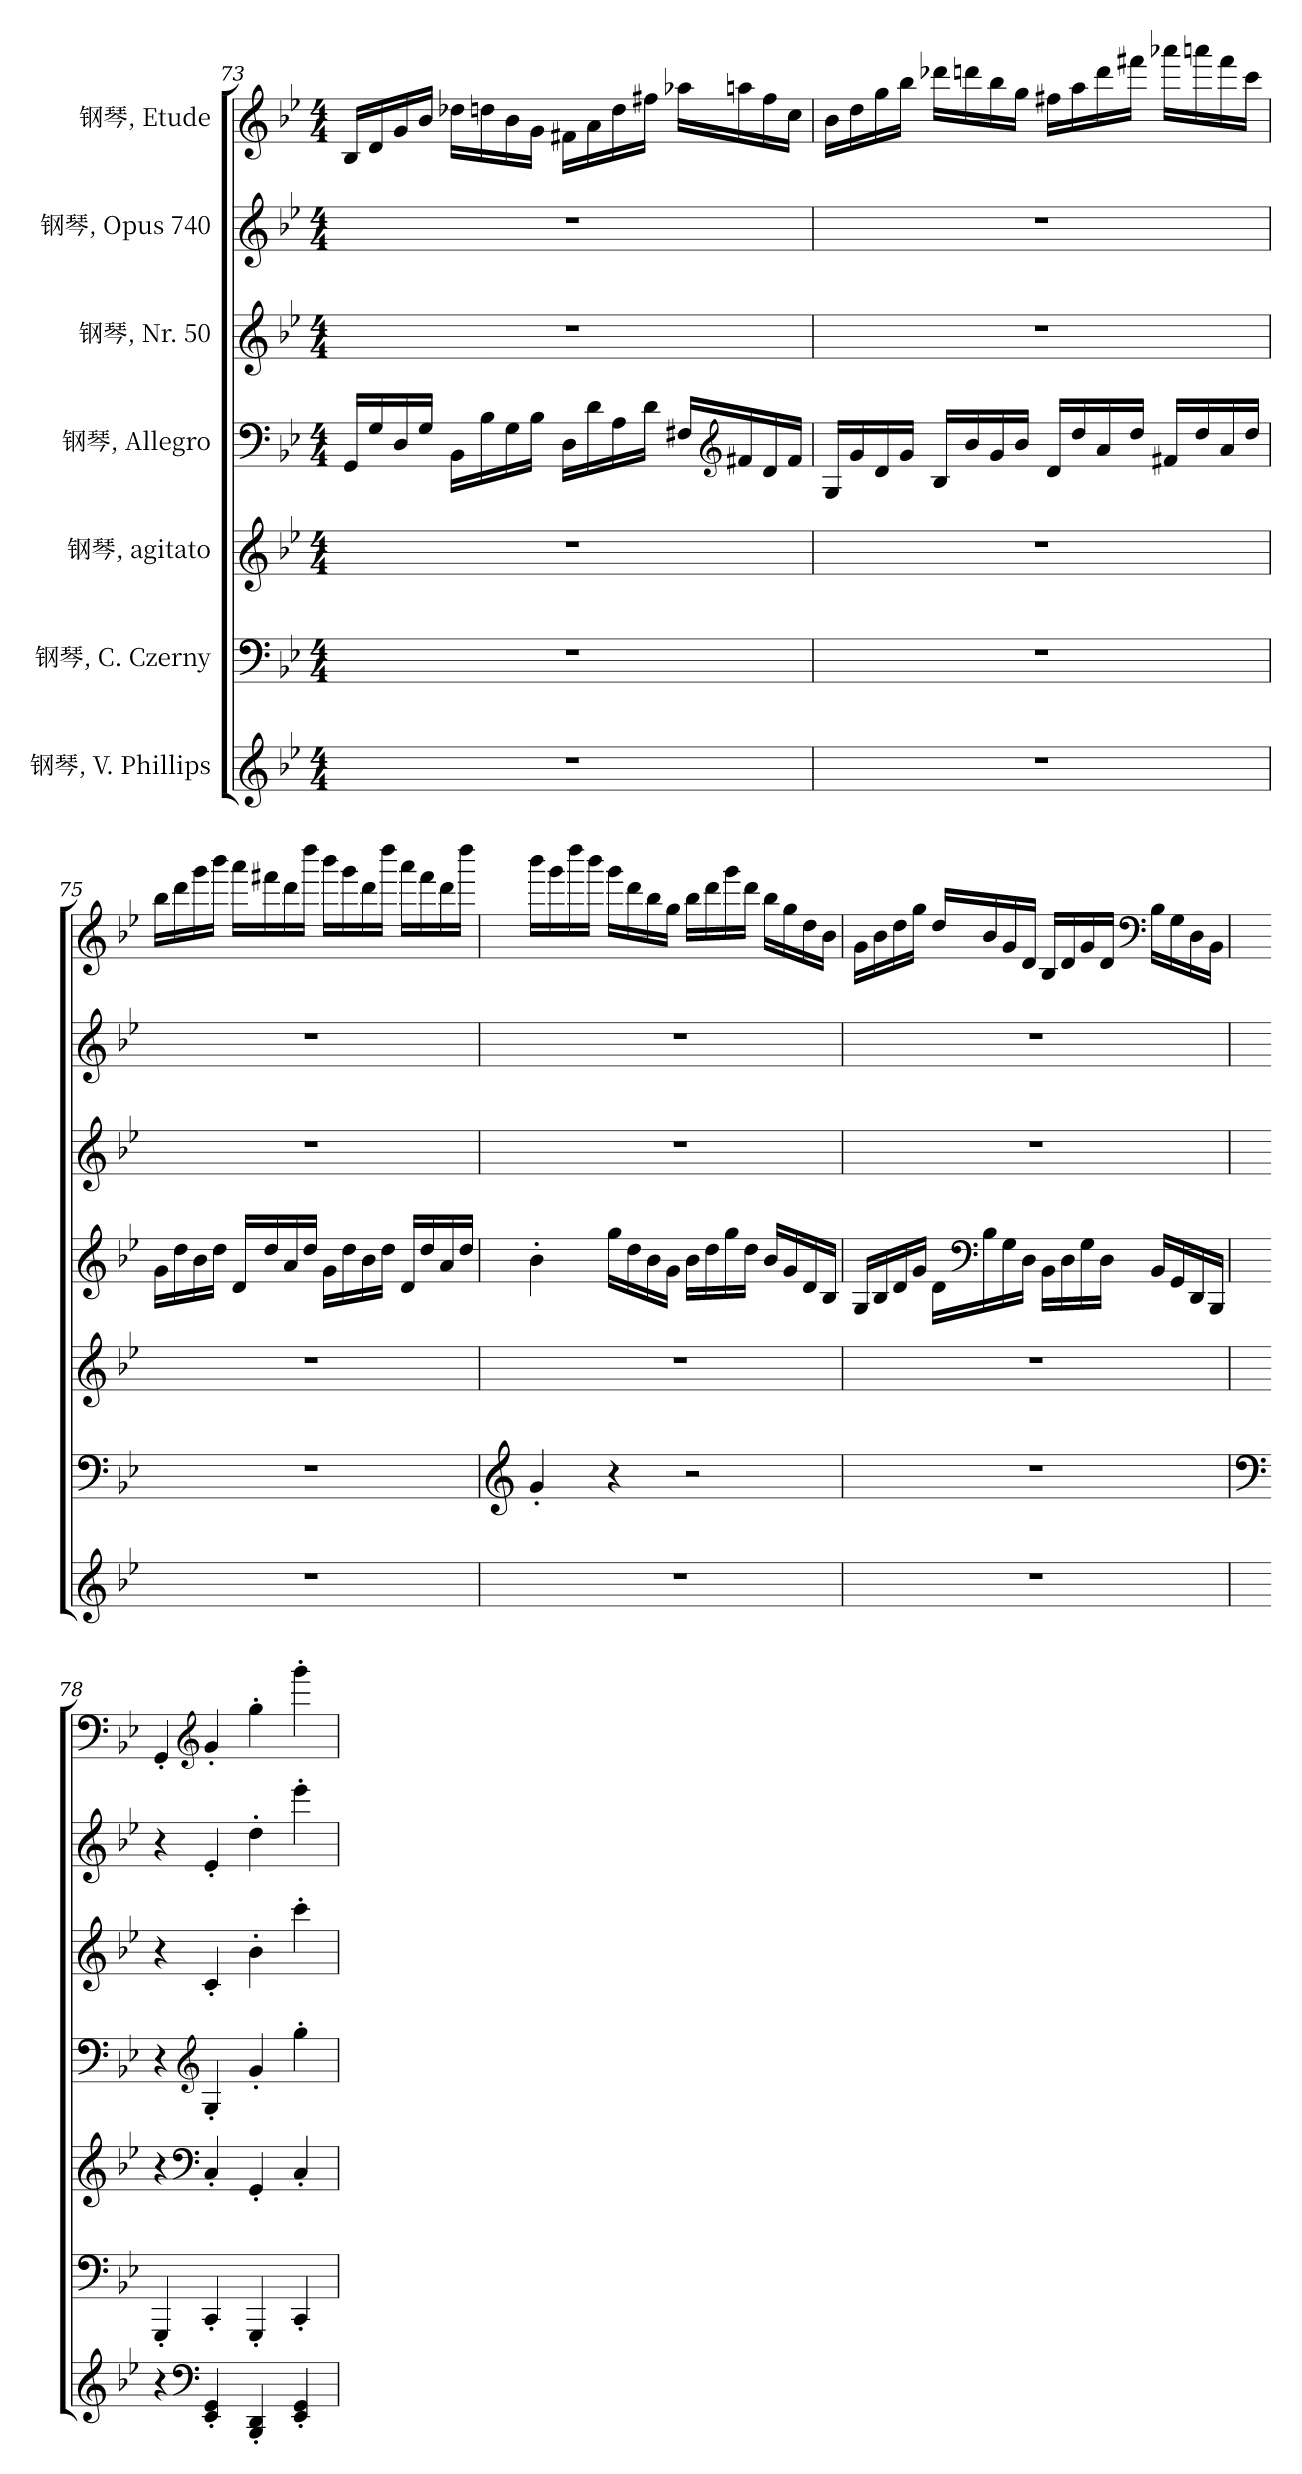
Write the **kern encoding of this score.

**kern	**kern	**kern	**kern	**kern	**kern	**kern
*part7	*part6	*part5	*part4	*part3	*part2	*part1
*staff7	*staff6	*staff5	*staff4	*staff3	*staff2	*staff1
*I"钢琴, V. Phillips	*I"钢琴, C. Czerny	*I"钢琴, agitato	*I"钢琴, Allegro	*I"钢琴, Nr. 50	*I"钢琴, Opus 740	*I"钢琴, Etude
*clefG2	*clefF4	*clefG2	*clefF4	*clefG2	*clefG2	*clefG2
*k[b-e-]	*k[b-e-]	*k[b-e-]	*k[b-e-]	*k[b-e-]	*k[b-e-]	*k[b-e-]
*M4/4	*M4/4	*M4/4	*M4/4	*M4/4	*M4/4	*M4/4
=73	=73	=73	=73	=73	=73	=73
1r	1r	1r	16GG/LL	1r	1r	16B-/LL
.	.	.	16G/	.	.	16d/
.	.	.	16D/	.	.	16g/
.	.	.	16G/JJ	.	.	16b-/JJ
.	.	.	16BB-\LL	.	.	16dd-X\LL
.	.	.	16B-\	.	.	16ddn\
.	.	.	16G\	.	.	16b-\
.	.	.	16B-\JJ	.	.	16g\JJ
.	.	.	16D\LL	.	.	16f#X\LL
.	.	.	16d\	.	.	16a\
.	.	.	16A\	.	.	16dd\
.	.	.	16d\JJ	.	.	16ff#X\JJ
.	.	.	16F#X/LL	.	.	16aa-X\LL
*	*	*	*clefG2	*	*	*
.	.	.	16f#X/	.	.	16aan\
.	.	.	16d/	.	.	16ff#\
.	.	.	16f#/JJ	.	.	16cc\JJ
!!LO:PB:g=z
=74	=74	=74	=74	=74	=74	=74
1r	1r	1r	16G/LL	1r	1r	16b-\LL
.	.	.	16g/	.	.	16dd\
.	.	.	16d/	.	.	16gg\
.	.	.	16g/JJ	.	.	16bb-\JJ
.	.	.	16B-/LL	.	.	16ddd-X\LL
.	.	.	16b-/	.	.	16dddn\
.	.	.	16g/	.	.	16bb-\
.	.	.	16b-/JJ	.	.	16gg\JJ
.	.	.	16d/LL	.	.	16ff#X\LL
.	.	.	16dd/	.	.	16aa\
.	.	.	16a/	.	.	16ddd\
.	.	.	16dd/JJ	.	.	16fff#X\JJ
.	.	.	16f#X/LL	.	.	16aaa-X\LL
.	.	.	16dd/	.	.	16aaan\
.	.	.	16a/	.	.	16fff#\
.	.	.	16dd/JJ	.	.	16ccc\JJ
!!LO:PB:g=z
=75	=75	=75	=75	=75	=75	=75
1r	1r	1r	16g\LL	1r	1r	16bb-\LL
.	.	.	16dd\	.	.	16ddd\
.	.	.	16b-\	.	.	16ggg\
.	.	.	16dd\JJ	.	.	16bbb-\JJ
.	.	.	16d/LL	.	.	16aaa\LL
.	.	.	16dd/	.	.	16fff#X\
.	.	.	16a/	.	.	16ddd\
.	.	.	16dd/JJ	.	.	16dddd\JJ
.	.	.	16g\LL	.	.	16bbb-\LL
.	.	.	16dd\	.	.	16ggg\
.	.	.	16b-\	.	.	16ddd\
.	.	.	16dd\JJ	.	.	16dddd\JJ
.	.	.	16d/LL	.	.	16aaa\LL
.	.	.	16dd/	.	.	16fff#\
.	.	.	16a/	.	.	16ddd\
.	.	.	16dd/JJ	.	.	16dddd\JJ
=76	=76	=76	=76	=76	=76	=76
*	*clefG2	*	*	*	*	*
1r	4g'/	1r	4b-'\	1r	1r	16bbb-\LL
.	.	.	.	.	.	16ggg\
.	.	.	.	.	.	16dddd\
.	.	.	.	.	.	16bbb-\JJ
.	4r	.	16gg\LL	.	.	16ggg\LL
.	.	.	16dd\	.	.	16ddd\
.	.	.	16b-\	.	.	16bb-\
.	.	.	16g\JJ	.	.	16gg\JJ
.	2r	.	16b-\LL	.	.	16bb-\LL
.	.	.	16dd\	.	.	16ddd\
.	.	.	16gg\	.	.	16ggg\
.	.	.	16dd\JJ	.	.	16ddd\JJ
.	.	.	16b-/LL	.	.	16bb-\LL
.	.	.	16g/	.	.	16gg\
.	.	.	16d/	.	.	16dd\
.	.	.	16B-/JJ	.	.	16b-\JJ
!!LO:PB:g=z
=77	=77	=77	=77	=77	=77	=77
1r	1r	1r	16G/LL	1r	1r	16g\LL
.	.	.	16B-/	.	.	16b-\
.	.	.	16d/	.	.	16dd\
.	.	.	16g/JJ	.	.	16gg\JJ
.	.	.	16d\LL	.	.	16dd/LL
*	*	*	*clefF4	*	*	*
.	.	.	16B-\	.	.	16b-/
.	.	.	16G\	.	.	16g/
.	.	.	16D\JJ	.	.	16d/JJ
.	.	.	16BB-\LL	.	.	16B-/LL
.	.	.	16D\	.	.	16d/
.	.	.	16G\	.	.	16g/
.	.	.	16D\JJ	.	.	16d/JJ
*	*	*	*	*	*	*clefF4
.	.	.	16BB-/LL	.	.	16B-\LL
.	.	.	16GG/	.	.	16G\
.	.	.	16DD/	.	.	16D\
.	.	.	16BBB-/JJ	.	.	16BB-\JJ
=78	=78	=78	=78	=78	=78	=78
*	*clefF4	*	*	*	*	*
*	*	*	*	*	*	*MM152
4r	4GGG'/	4r	4r	4r	4r	4GG'/
*clefF4	*	*clefF4	*clefG2	*	*	*clefG2
4EE-/' 4GG/'	4CC'/	4C'/	4G'/	4c'/	4e-'/	4g'/
4BBB-/' 4DD/'	4GGG'/	4GG'/	4g'/	4b-'\	4dd'\	4gg'\
4EE-/' 4GG/'	4CC'/	4C'/	4gg'\	4ccc'\	4eee-'\	4ggg'\
=	=	=	=	=	=	=
*-	*-	*-	*-	*-	*-	*-
